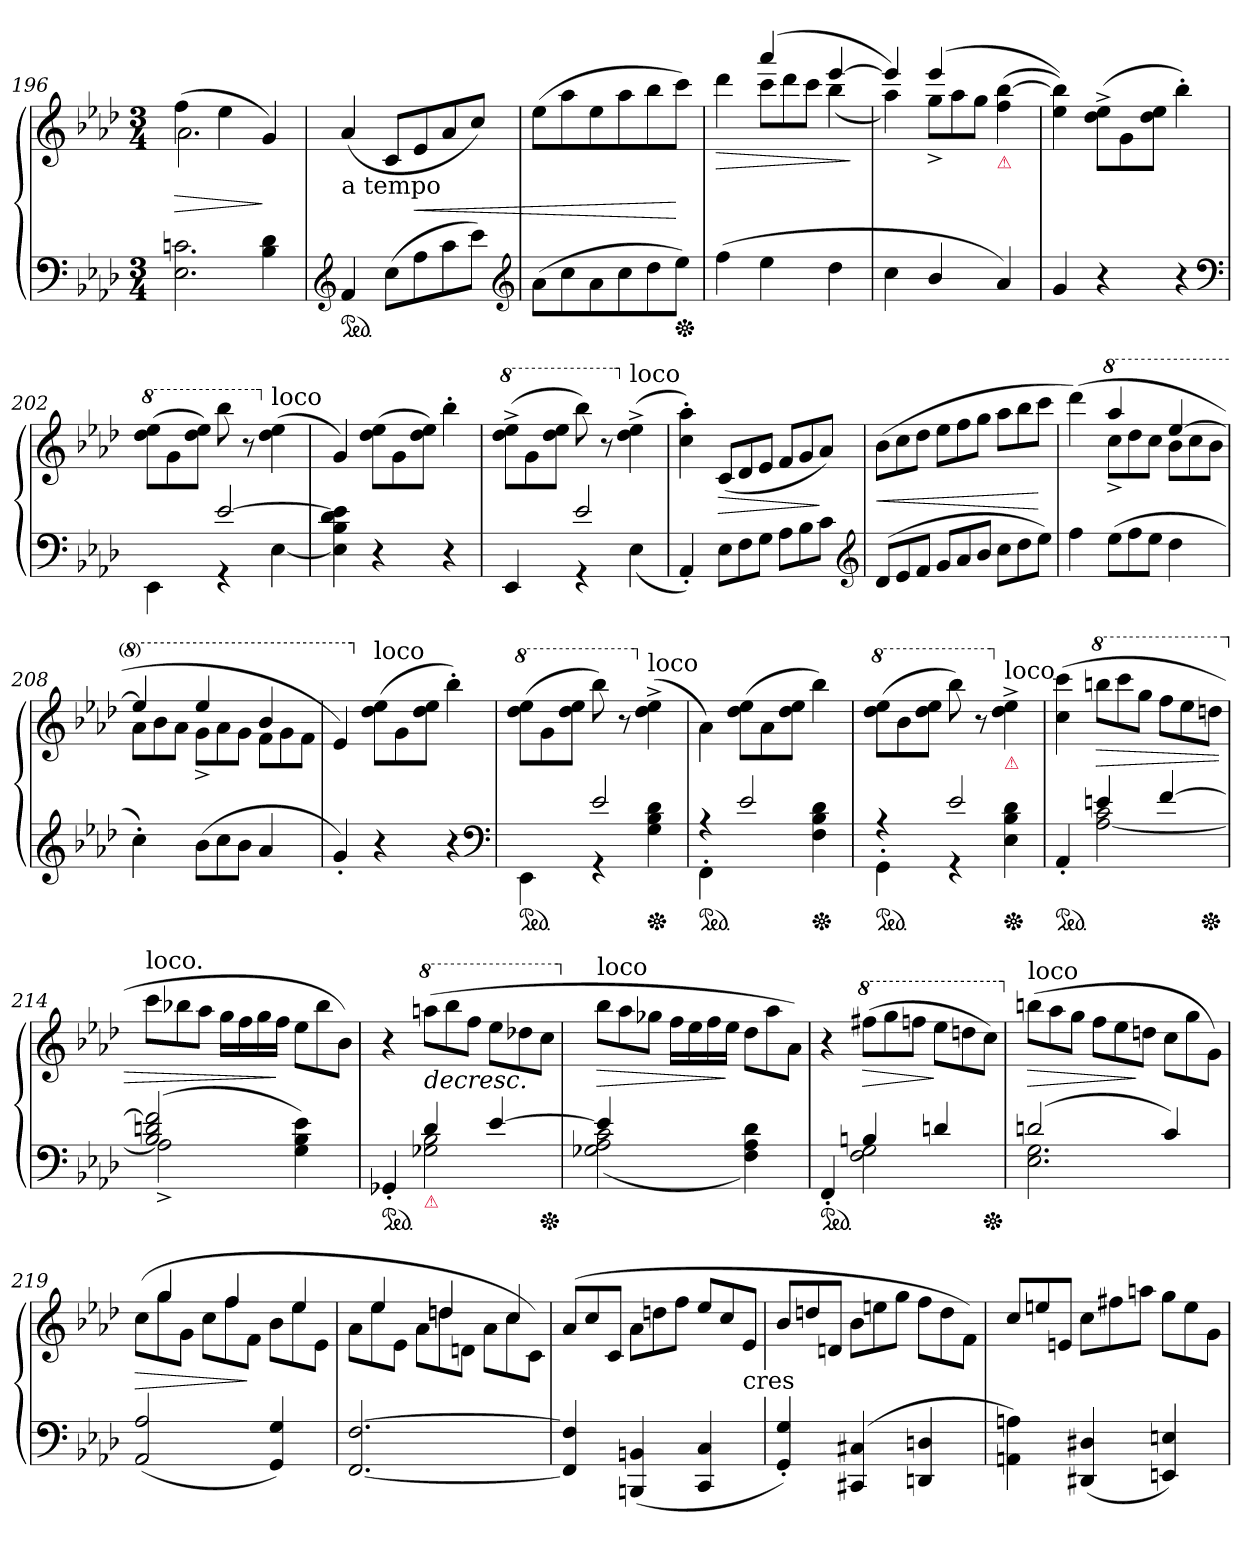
**kern	**kern	**dynam
*part1	*part1	*part1
*staff2	*staff1	*staff1/2
*clefF4	*clefG2	*
*k[b-e-a-d-]	*k[b-e-a-d-]	*
*f:	*f:	*
*M3/4	*M3/4	*
=196	=196	=196
*^	*^	*
2.E-\ 2.cn\	2ryy	(4ff\	2.a-	>
.	.	4ee-\	.	.
.	4B- 4d-	4g/)	.	]
*	*	*v	*v	*
=197	=197	=197	=197
!	!	!LO:TX:b:t=a tempo	!
*v	*v	*	*
*ped	*	*
4AA-	(<4a-	.
(8E-L	8cL	.
8A-	8e-	<
8c	8a-	.
8e-J)	8ccJ)	.
*clefG2	*	*
=198	=198	=198
(8a-L	(8ee-L	.
8cc	8aa-	.
8a-	8ee-	.
8cc	8aa-	.
8dd-	8bb-	.
*Xped	*	*
8ee-J)	8cccJ)	[
=199	=199	=199
*	*^	*
!	!	!	!LO:HP:b
(4ff	4ryy	4ddd-	>
*	*	*Xtuplet	*
4ee-	(>4aaa-	12cccL	.
.	.	12ddd-	.
.	.	12cccJ	.
4dd-	[4eee-	(>4bb-	.
*	*v	*v	*
.	.	]
=200	=200	=200
*	*^	*
4cc	4eee-]	4aa-))	.
4b-/	(4eee-	12gg^<L	.
.	.	12aa-	.
.	.	12ggJ	.
!	!LO:TX:b:color=crimson:t=⚠	!	!
4a-)	4ryy	(4ff [4bb-	.
*	*v	*v	*
=201	=201	=201
4g	4ee- 4bb-]))	.
4r	(12dd-^< 12ee-^<L	.
.	12g	.
.	12dd- 12ee-J	.
4r	4bb-'>)	.
*clefF4	*	*
=202	=202	=202
*^	*	*
*	*	*8va	*
4ryy	4EE-\	(12ddd- 12eee-L	.
.	.	12gg	.
.	.	12ddd- 12eee-J)	.
[2e-	4rGG	8bbb-	.
.	.	8r	.
*	*	*X8va	*
!	!	!LO:TX:a:t=loco	!
.	[4E-	(>4dd- 4ee-	.
*v	*v	*	*
=203	=203	=203
4E-] 4B- 4d- 4e-]	4g)	.
4r	(12dd- 12ee-L	.
.	12g	.
.	12dd- 12ee-J)	.
4r	4bb-'>	.
=204	=204	=204
*^	*	*
*	*	*8va	*
4ryy	4EE-/	(12ddd-^< 12eee-^<L	.
.	.	12gg	.
.	.	12ddd- 12eee-J	.
2e-	4r	8bbb-)	.
.	.	8r	.
*	*	*X8va	*
!	!	!LO:TX:a:t=loco	!
.	(>4E-	(4dd-^< 4ee-^<	.
*v	*v	*	*
=205	=205	=205
4AA-'<)	4cc'> 4aa-'>)	.
*Xtuplet	*	*
12E-L	(<12cL	>
12F	12d-	.
12GJ	12e-J	.
12A-L	12fL	.
12B-	12g	.
12cJ	12a-J)	]
*clefG2	*	*
=206	=206	=206
(<12d-L	(12b-L	<
12e-	12cc	.
12fJ	12dd-J	.
12gL	12ee-L	.
12a-	12ff	.
12b-J	12ggJ	.
12ccL	12aa-L	.
12dd-	12bb-	.
12ee-J)	12cccJ	[
=207	=207	=207
*	*^	*
4ff	4ryy	(>4ddd-)	.
*	*8va	*	*
(>12ee-L	4aaa-	12ccc^<L	.
12ff	.	12ddd-	.
12ee-J	.	12cccJ	.
4dd-	[4eee-	12bb-L	.
.	.	12ccc	.
.	.	12bb-J	.
=208	=208	=208	=208
4cc'>)	4eee-]	12aa-L	.
.	.	12bb-	.
.	.	12aa-J	.
(>12b-L	4eee-	12gg^<L	.
12cc	.	12aa-	.
12b-J	.	12ggJ	.
4a-	4bb-	12ffL	.
.	.	12gg	.
.	.	12ffJ	.
*	*v	*v	*
=209	=209	=209
4g'<)	4ee-)	.
*	*X8va	*
!	!LO:TX:a:t=loco	!
4r	(12dd- 12ee-L	.
.	12g	.
.	12dd- 12ee-J	.
4r	4bb-'>)	.
*clefF4	*	*
=210	=210	=210
*^	*	*
*	*	*8va	*
*ped	*	*	*
4EE-\	4ryy	(12ddd- 12eee-L	.
.	.	12gg	.
.	.	12ddd- 12eee-J	.
4rGG	2e-/	8bbb-)	.
.	.	8r	.
*	*	*X8va	*
!	!	!LO:TX:a:t=loco	!
*Xped	*	*	*
4G\ 4B-\ 4d-\	.	(4dd-^< 4ee-^<	.
=211	=211	=211	=211
*ped	*	*	*
4FF'>\	4rA	4a-\)	.
4ryy	2e-/	(12dd- 12ee-L	.
.	.	12a-	.
.	.	12dd- 12ee-J	.
*Xped	*	*	*
4F\ 4B-\ 4d-\	.	4bb-)	.
=212	=212	=212	=212
*	*	*8va	*
*ped	*	*	*
4GG'>\	4rA	(12ddd- 12eee-L	.
.	.	12bb-	.
.	.	12ddd- 12eee-J	.
4rGG	2e-/	8bbb-)	.
.	.	8r	.
*	*	*X8va	*
!	!	!LO:TX:a:t=loco.	!
!	!	!LO:TX:b:color=crimson:t=⚠	!
*Xped	*	*	*
4E-\ 4B-\ 4d-\	.	4dd-^< 4ee-^<	.
=213	=213	=213	=213
*ped	*	*	*
4AA-'	4ryy	(4cc 4ccc	.
*	*	*8va	*
4en	[2A- 2c	12bbbnL	>
.	.	12cccc	.
.	.	12gggJ	.
[4f	.	12fffL	.
.	.	12eee-	.
*Xped	*	*	*
.	.	12dddnJ	.
=214	=214	=214	=214
*	*	*X8va	*
!	!	!LO:TX:a:t=loco.	!
(2B- 2dn 2f]	2A-^<]	12cccL	.
.	.	12bb-X	.
.	.	12aa-J	.
.	.	16ggLL	.
.	.	16ff	.
.	.	16gg	.
.	.	16ffJJ	]
4G 4B- 4e-)	4ryy	12ee-L	.
.	.	12bb-	.
.	.	12b-J)	.
=215	=215	=215	=215
*ped	*	*	*
4GG-X'<	4ryy	4r	.
*	*	*8va	*
!LO:TX:b:color=crimson:t=⚠	!	!	!
4d-	2G-X 2B-	(12aaanL	>
.	.	12bbb-	.
.	.	12fffJ	.
[4e-	.	12eee-L	.
.	.	12ddd-X	.
*Xped	*	*	*
.	.	12cccJ	.
=216	=216	=216	=216
*	*	*X8va	*
!	!	!LO:TX:a:t=loco	!
!	!	!	!LO:HP:b
4e-]	(>2G-X 2A- 2c	12bb-L	>
.	.	12aa-	.
.	.	12gg-XJ	.
4ryy	.	16ffLL	.
.	.	16ee-	.
.	.	16ff	.
.	.	16ee-JJ	]
4ryy	4F 4A- 4d-)	12dd-L	.
.	.	12aa-	.
.	.	12a-J)	]
=217	=217	=217	=217
*ped	*	*	*
4FF'<	4ryy	4r	.
*	*	*8va	*
!	!	!	!LO:HP:n=1:b
4Bn	2F 2G	(>12fff#XL	> >
.	.	12ggg	.
.	.	12fffnJ	.
4dn	.	12eee-L	]
.	.	12dddn	.
*Xped	*	*	*
.	.	12cccJ)	]
=218	=218	=218	=218
*	*	*X8va	*
!	!	!LO:TX:a:t=loco	!
!	!	!	!LO:HP:b
(2dn	2.E- 2.G	(12bbnL	>
.	.	12aa-	.
.	.	12ggJ	.
.	.	12ffL	.
.	.	12ee-	.
.	.	12ddnJ	]
4c)	.	12ccL	.
.	.	12gg	.
.	.	12gJ)	.
*v	*v	*	*
=219	=219	=219
*	*^	*
!	!	!	!LO:HP:n=1:b
(>2AA-/ 2A-/	12ryy	(>12ccL	> >
.	6gg	12gg	.
.	.	12gJ	.
.	12ryy	12ccL	.
.	6ff	12ff	.
.	.	12fJ	]
4GG 4G)	12ryy	12b-L	]
.	6ee-	12ee-	.
.	.	12e-J	.
=220	=220	=220	=220
[2.FF [2.F	12ryy	12a-L	.
.	6ee-	12ee-	.
.	.	12e-J	.
.	12ryy	12a-L	.
.	6ddn	12ddn	.
.	.	12dnJ	.
.	12ryy	12a-L	.
.	6cc	12cc	.
.	.	12cJ)	.
*	*v	*v	*
=221	=221	=221
4FF] 4F]	(>12a-L	.
.	12cc	.
.	12cJ	.
(4BBBn 4BBn	12a-L	.
.	12ddn	.
.	12ffJ	.
4CC 4C	12ee-L	.
.	12cc	.
!	!LO:TX:c:t=cres	!
.	12e-J	.
=222	=222	=222
4GG'< 4G'<)	12b-L	.
.	12ddn	.
.	12dnJ	.
(<4CC#X 4C#X	12b-L	.
.	12een	.
.	12ggJ	.
4DDn 4Dn	12ffL	.
.	12dd	.
.	12fJ)	.
=223	=223	=223
4AAn 4An)	12ccL	.
.	12een	.
.	12enJ	.
(4DD#X 4D#X	12ccL	.
.	12ff#X	.
.	12aanJ	.
4EEn 4En)	12ggL	.
.	12ee	.
.	12gJ	.
=	=	=
*-	*-	*-
